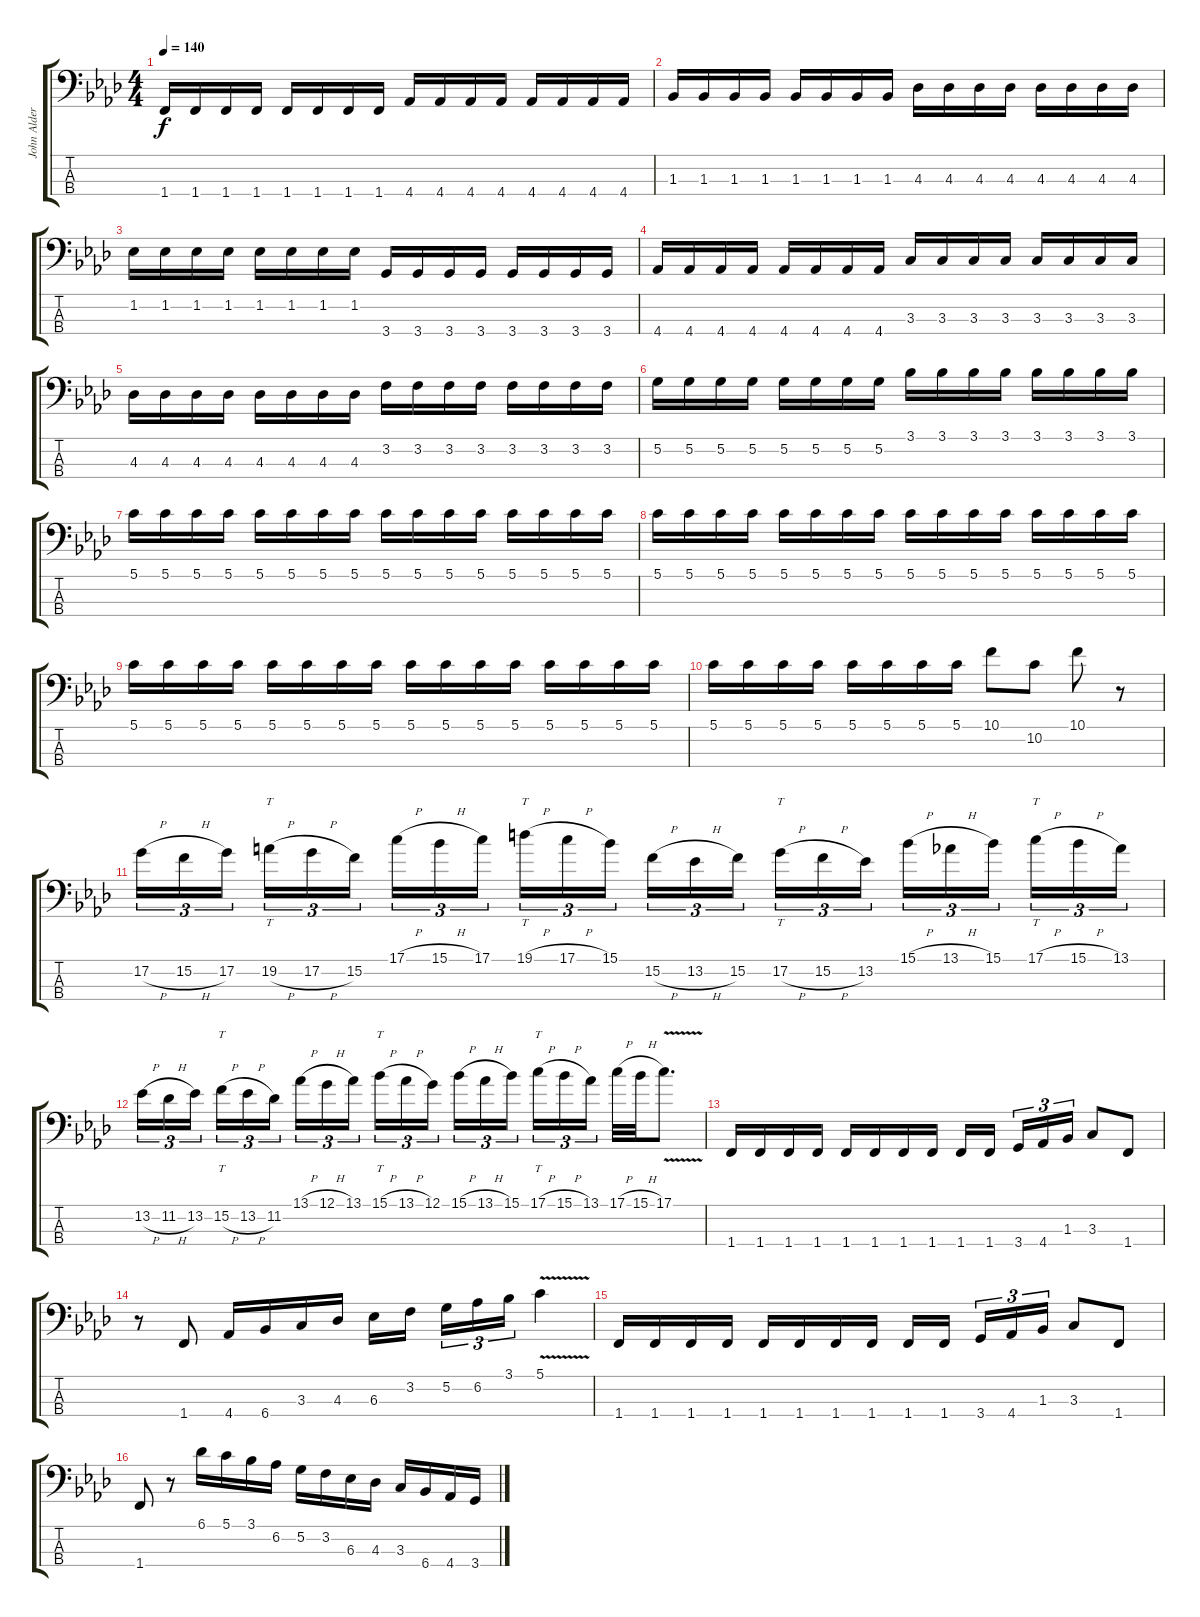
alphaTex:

\track ("John Alderete" "John Alder") {instrument electricbassfinger}
\staff {score tabs}
\tuning (G2 D2 A1 E1) {hide}
\ts (4 4)
\tempo 140
\clef f4
\ks fminor
1.4.16{dy f} 1.4.16 1.4.16 1.4.16 1.4.16 1.4.16 1.4.16 1.4.16 4.4.16 4.4.16 4.4.16 4.4.16 4.4.16 4.4.16 4.4.16 4.4.16 |
1.3.16 1.3.16 1.3.16 1.3.16 1.3.16 1.3.16 1.3.16 1.3.16 4.3.16 4.3.16 4.3.16 4.3.16 4.3.16 4.3.16 4.3.16 4.3.16 |
1.2.16 1.2.16 1.2.16 1.2.16 1.2.16 1.2.16 1.2.16 1.2.16 3.4.16 3.4.16 3.4.16 3.4.16 3.4.16 3.4.16 3.4.16 3.4.16 |
4.4.16 4.4.16 4.4.16 4.4.16 4.4.16 4.4.16 4.4.16 4.4.16 3.3.16 3.3.16 3.3.16 3.3.16 3.3.16 3.3.16 3.3.16 3.3.16 |
4.3.16 4.3.16 4.3.16 4.3.16 4.3.16 4.3.16 4.3.16 4.3.16 3.2.16 3.2.16 3.2.16 3.2.16 3.2.16 3.2.16 3.2.16 3.2.16 |
5.2.16 5.2.16 5.2.16 5.2.16 5.2.16 5.2.16 5.2.16 5.2.16 3.1.16 3.1.16 3.1.16 3.1.16 3.1.16 3.1.16 3.1.16 3.1.16 |
5.1.16 5.1.16 5.1.16 5.1.16 5.1.16 5.1.16 5.1.16 5.1.16 5.1.16 5.1.16 5.1.16 5.1.16 5.1.16 5.1.16 5.1.16 5.1.16 |
5.1.16 5.1.16 5.1.16 5.1.16 5.1.16 5.1.16 5.1.16 5.1.16 5.1.16 5.1.16 5.1.16 5.1.16 5.1.16 5.1.16 5.1.16 5.1.16 |
5.1.16 5.1.16 5.1.16 5.1.16 5.1.16 5.1.16 5.1.16 5.1.16 5.1.16 5.1.16 5.1.16 5.1.16 5.1.16 5.1.16 5.1.16 5.1.16 |
5.1.16 5.1.16 5.1.16 5.1.16 5.1.16 5.1.16 5.1.16 5.1.16 10.1.8 10.2.8 10.1.8 r.8 |
17.2{h}.16{tu (3 2)} 15.2{h}.16{tu (3 2)} 17.2.16{tu (3 2) beam splitsecondary} 19.2{h}.16{tt tu (3 2)} 17.2{h}.16{tu (3 2)} 15.2.16{tu (3 2)} 17.1{h}.16{tu (3 2)} 15.1{h}.16{tu (3 2)} 17.1.16{tu (3 2) beam splitsecondary} 19.1{h}.16{tt tu (3 2)} 17.1{h}.16{tu (3 2)} 15.1.16{tu (3 2)} 15.2{h}.16{tu (3 2)} 13.2{h}.16{tu (3 2)} 15.2.16{tu (3 2) beam splitsecondary} 17.2{h}.16{tt tu (3 2)} 15.2{h}.16{tu (3 2)} 13.2.16{tu (3 2)} 15.1{h}.16{tu (3 2)} 13.1{h}.16{tu (3 2)} 15.1.16{tu (3 2) beam splitsecondary} 17.1{h}.16{tt tu (3 2)} 15.1{h}.16{tu (3 2)} 13.1.16{tu (3 2)} |
13.2{h}.16{tu (3 2)} 11.2{h}.16{tu (3 2)} 13.2.16{tu (3 2) beam splitsecondary} 15.2{h}.16{tt tu (3 2)} 13.2{h}.16{tu (3 2)} 11.2.16{tu (3 2)} 13.1{h}.16{tu (3 2)} 12.1{h}.16{tu (3 2)} 13.1.16{tu (3 2) beam splitsecondary} 15.1{h}.16{tt tu (3 2)} 13.1{h}.16{tu (3 2)} 12.1.16{tu (3 2)} 15.1{h}.16{tu (3 2)} 13.1{h}.16{tu (3 2)} 15.1.16{tu (3 2) beam splitsecondary} 17.1{h}.16{tt tu (3 2)} 15.1{h}.16{tu (3 2)} 13.1.16{tu (3 2)} 17.1{h}.32 15.1{h}.32 17.1{v}.8{d} |
1.4.16 1.4.16 1.4.16 1.4.16 1.4.16 1.4.16 1.4.16 1.4.16 1.4.16 1.4.16{beam splitsecondary} 3.4.16{tu (3 2)} 4.4.16{tu (3 2)} 1.3.16{tu (3 2)} 3.3.8 1.4.8 |
r.8 1.4.8 4.4.16 6.4.16 3.3.16 4.3.16 6.3.16 3.2.16{beam splitsecondary} 5.2.16{tu (3 2)} 6.2.16{tu (3 2)} 3.1.16{tu (3 2)} 5.1{v}.4 |
1.4.16 1.4.16 1.4.16 1.4.16 1.4.16 1.4.16 1.4.16 1.4.16 1.4.16 1.4.16{beam splitsecondary} 3.4.16{tu (3 2)} 4.4.16{tu (3 2)} 1.3.16{tu (3 2)} 3.3.8 1.4.8 |
1.4.8 r.8 6.1.16 5.1.16 3.1.16 6.2.16 5.2.16 3.2.16 6.3.16 4.3.16 3.3.16 6.4.16 4.4.16 3.4.16
